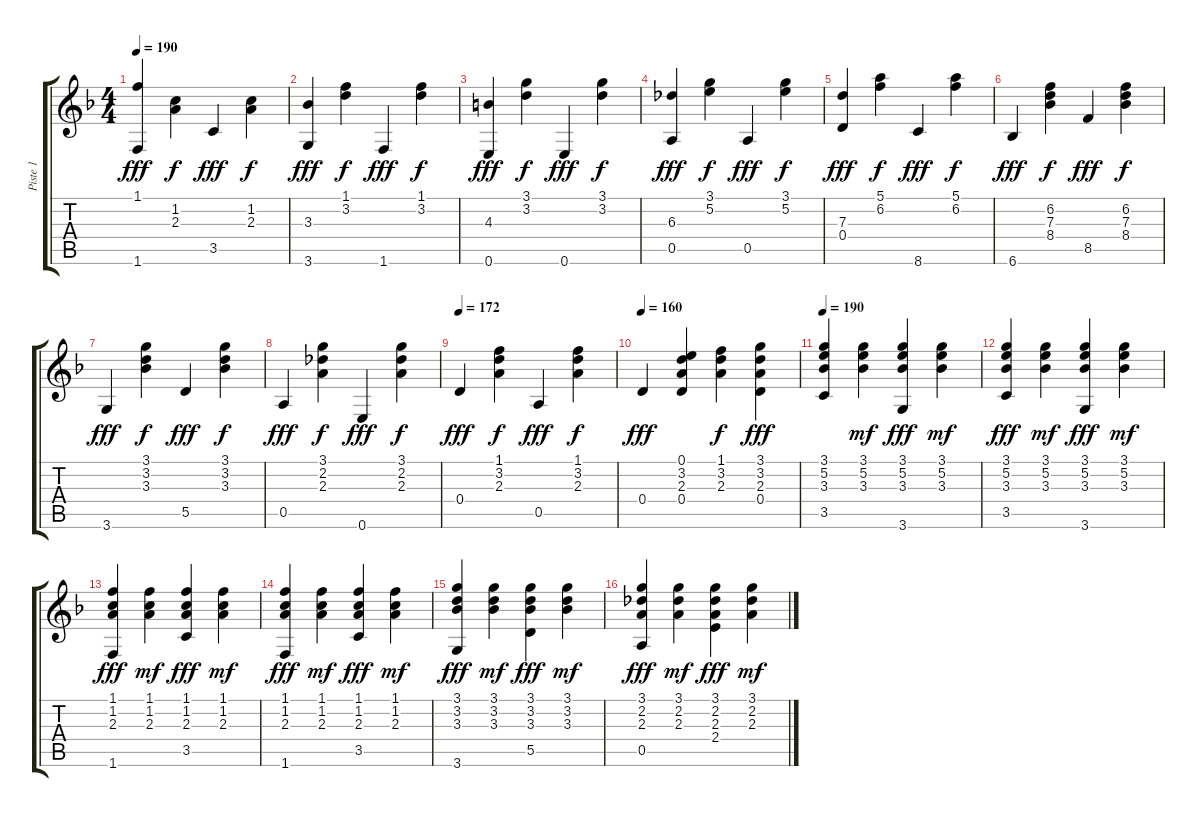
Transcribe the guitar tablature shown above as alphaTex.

\track ("Piste 1" "Piste 1") {instrument acousticguitarsteel}
\staff {score tabs}
\tuning (E4 B3 G3 D3 A2 E2) {hide}
\ts (4 4)
\tempo 190
\clef g2
\ks dminor
(1.1 1.6).4{dy fff} (1.2 2.3).4{dy f} 3.5.4{dy fff} (1.2 2.3).4{dy f} |
(3.3 3.6).4{dy fff} (1.1 3.2).4{dy f} 1.6.4{dy fff} (1.1 3.2).4{dy f} |
(4.3 0.6).4{dy fff} (3.1 3.2).4{dy f} 0.6.4{dy fff} (3.1 3.2).4{dy f} |
(6.3 0.5).4{dy fff} (3.1 5.2).4{dy f} 0.5.4{dy fff} (3.1 5.2).4{dy f} |
(7.3 0.4).4{dy fff} (5.1 6.2).4{dy f} 8.6.4{dy fff} (5.1 6.2).4{dy f} |
6.6.4{dy fff} (6.2 7.3 8.4).4{dy f} 8.5.4{dy fff} (6.2 7.3 8.4).4{dy f} |
3.6.4{dy fff} (3.1 3.2 3.3).4{dy f} 5.5.4{dy fff} (3.1 3.2 3.3).4{dy f} |
0.5.4{dy fff} (3.1 2.2 2.3).4{dy f} 0.6.4{dy fff} (3.1 2.2 2.3).4{dy f} |
\tempo 172
0.4.4{dy fff} (1.1 3.2 2.3).4{dy f} 0.5.4{dy fff} (1.1 3.2 2.3).4{dy f} |
\tempo 160
0.4.4{dy fff} (0.1 3.2 2.3 0.4).4 (1.1 3.2 2.3).4{dy f} (3.1 3.2 2.3 0.4).4{dy fff} |
\tempo 190
(3.1 5.2 3.3 3.5).4 (3.1 5.2 3.3).4{dy mf} (3.1 5.2 3.3 3.6).4{dy fff} (3.1 5.2 3.3).4{dy mf} |
(3.1 5.2 3.3 3.5).4{dy fff} (3.1 5.2 3.3).4{dy mf} (3.1 5.2 3.3 3.6).4{dy fff} (3.1 5.2 3.3).4{dy mf} |
(1.1 1.2 2.3 1.6).4{dy fff} (1.1 1.2 2.3).4{dy mf} (1.1 1.2 2.3 3.5).4{dy fff} (1.1 1.2 2.3).4{dy mf} |
(1.1 1.2 2.3 1.6).4{dy fff} (1.1 1.2 2.3).4{dy mf} (1.1 1.2 2.3 3.5).4{dy fff} (1.1 1.2 2.3).4{dy mf} |
(3.1 3.2 3.3 3.6).4{dy fff} (3.1 3.2 3.3).4{dy mf} (3.1 3.2 3.3 5.5).4{dy fff} (3.1 3.2 3.3).4{dy mf} |
(3.1 2.2 2.3 0.5).4{dy fff} (3.1 2.2 2.3).4{dy mf} (3.1 2.2 2.3 2.4).4{dy fff} (3.1 2.2 2.3).4{dy mf}
